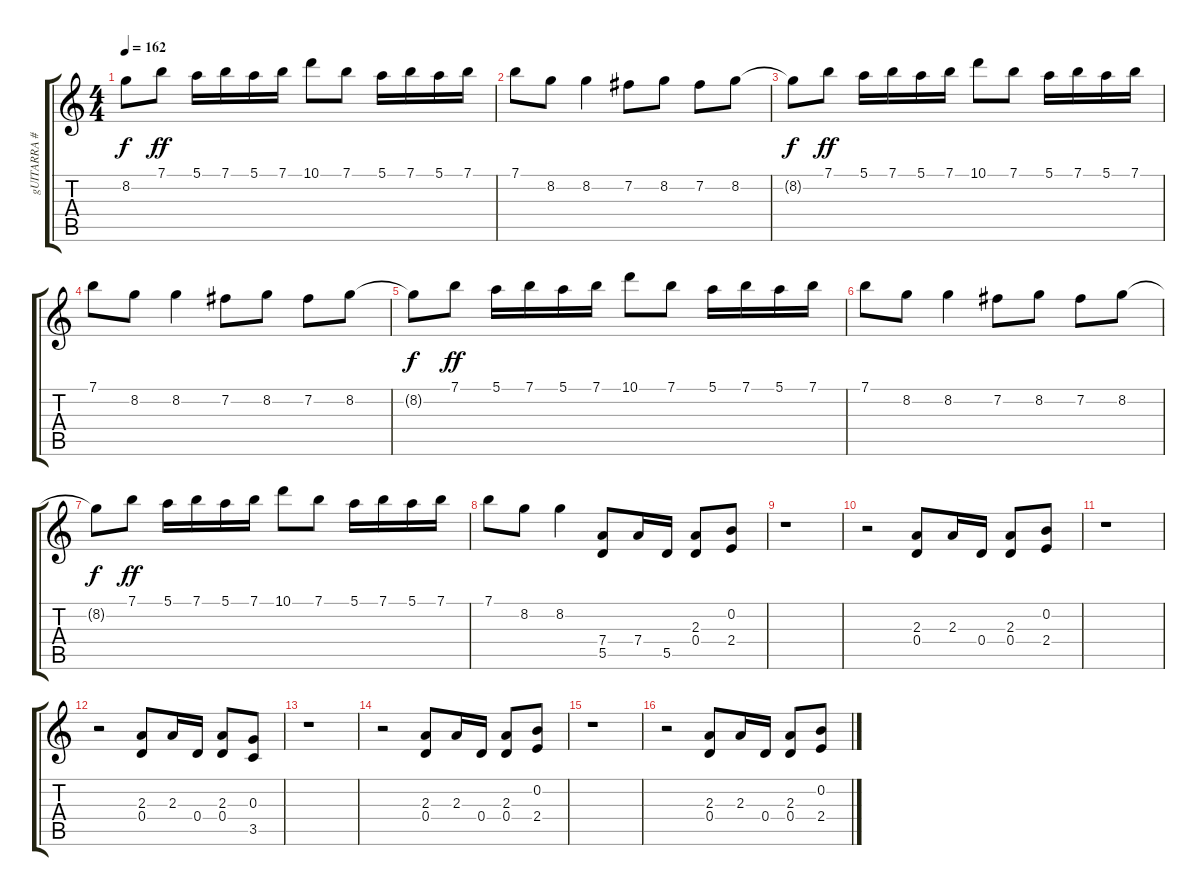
\track ("gUITARRA #1" "gUITARRA #") {instrument overdrivenguitar}
\staff {score tabs}
\tuning (E4 B3 G3 D3 A2 E2) {hide}
\ts (4 4)
\tempo 162
\clef g2
\ks c
8.2{t}.8{dy f} 7.1.8{dy ff} 5.1.16 7.1.16 5.1.16 7.1.16 10.1.8 7.1.8 5.1.16 7.1.16 5.1.16 7.1.16 |
7.1.8 8.2.8 8.2.4 7.2.8 8.2.8 7.2.8 8.2.8 |
8.2{t}.8{dy f} 7.1.8{dy ff} 5.1.16 7.1.16 5.1.16 7.1.16 10.1.8 7.1.8 5.1.16 7.1.16 5.1.16 7.1.16 |
7.1.8 8.2.8 8.2.4 7.2.8 8.2.8 7.2.8 8.2.8 |
8.2{t}.8{dy f} 7.1.8{dy ff} 5.1.16 7.1.16 5.1.16 7.1.16 10.1.8 7.1.8 5.1.16 7.1.16 5.1.16 7.1.16 |
7.1.8 8.2.8 8.2.4 7.2.8 8.2.8 7.2.8 8.2.8 |
8.2{t}.8{dy f} 7.1.8{dy ff} 5.1.16 7.1.16 5.1.16 7.1.16 10.1.8 7.1.8 5.1.16 7.1.16 5.1.16 7.1.16 |
7.1.8 8.2.8 8.2.4 (7.4 5.5).8 7.4.16 5.5.16 (2.3 0.4).8 (0.2 2.4).8 |
r.1 |
r.2 (2.3 0.4).8 2.3.16 0.4.16 (2.3 0.4).8 (0.2 2.4).8 |
r.1 |
r.2 (2.3 0.4).8 2.3.16 0.4.16 (2.3 0.4).8 (0.3 3.5).8 |
r.1 |
r.2 (2.3 0.4).8 2.3.16 0.4.16 (2.3 0.4).8 (0.2 2.4).8 |
r.1 |
r.2 (2.3 0.4).8 2.3.16 0.4.16 (2.3 0.4).8 (0.2 2.4).8
